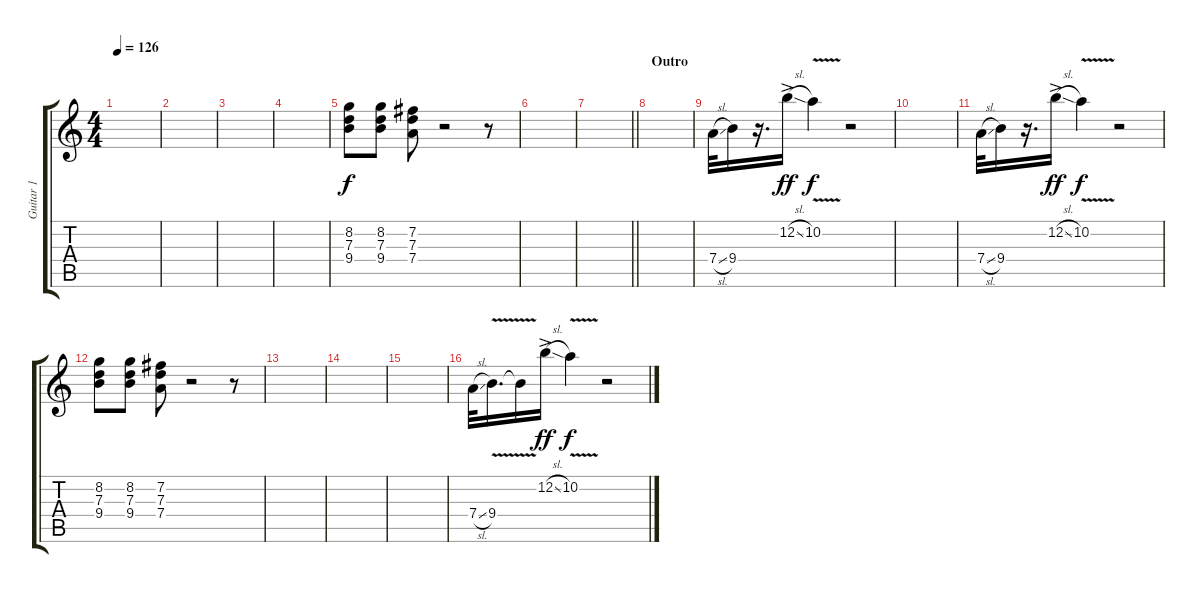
\track ("Guitar 1" "Guitar 1") {instrument electricguitarmuted}
\staff {score tabs}
\tuning (E4 B3 G3 D3 A2 E2) {hide}
\ts (4 4)
\tempo 126
\clef g2
\ks c
|
|
|
|
(8.2 7.3 9.4).8 (8.2 7.3 9.4).8 (7.2 7.3 7.4).8 r.2 r.8 |
|
\barLineRight lightlight
|
\section ("" "Outro")
|
7.4{sl}.32 9.4.16 r.16{d} 12.2{sl ac}.16{dy ff} 10.2{v}.4{dy f} r.2 |
|
7.4{sl}.32 9.4.16 r.16{d} 12.2{sl ac}.16{dy ff} 10.2{v}.4{dy f} r.2 |
(8.2 7.3 9.4).8 (8.2 7.3 9.4).8 (7.2 7.3 7.4).8 r.2 r.8 |
|
|
|
7.4{sl}.32 9.4{v}.16{d} 9.4{t}.16 12.2{sl ac}.16{dy ff} 10.2{v}.4{dy f} r.2
